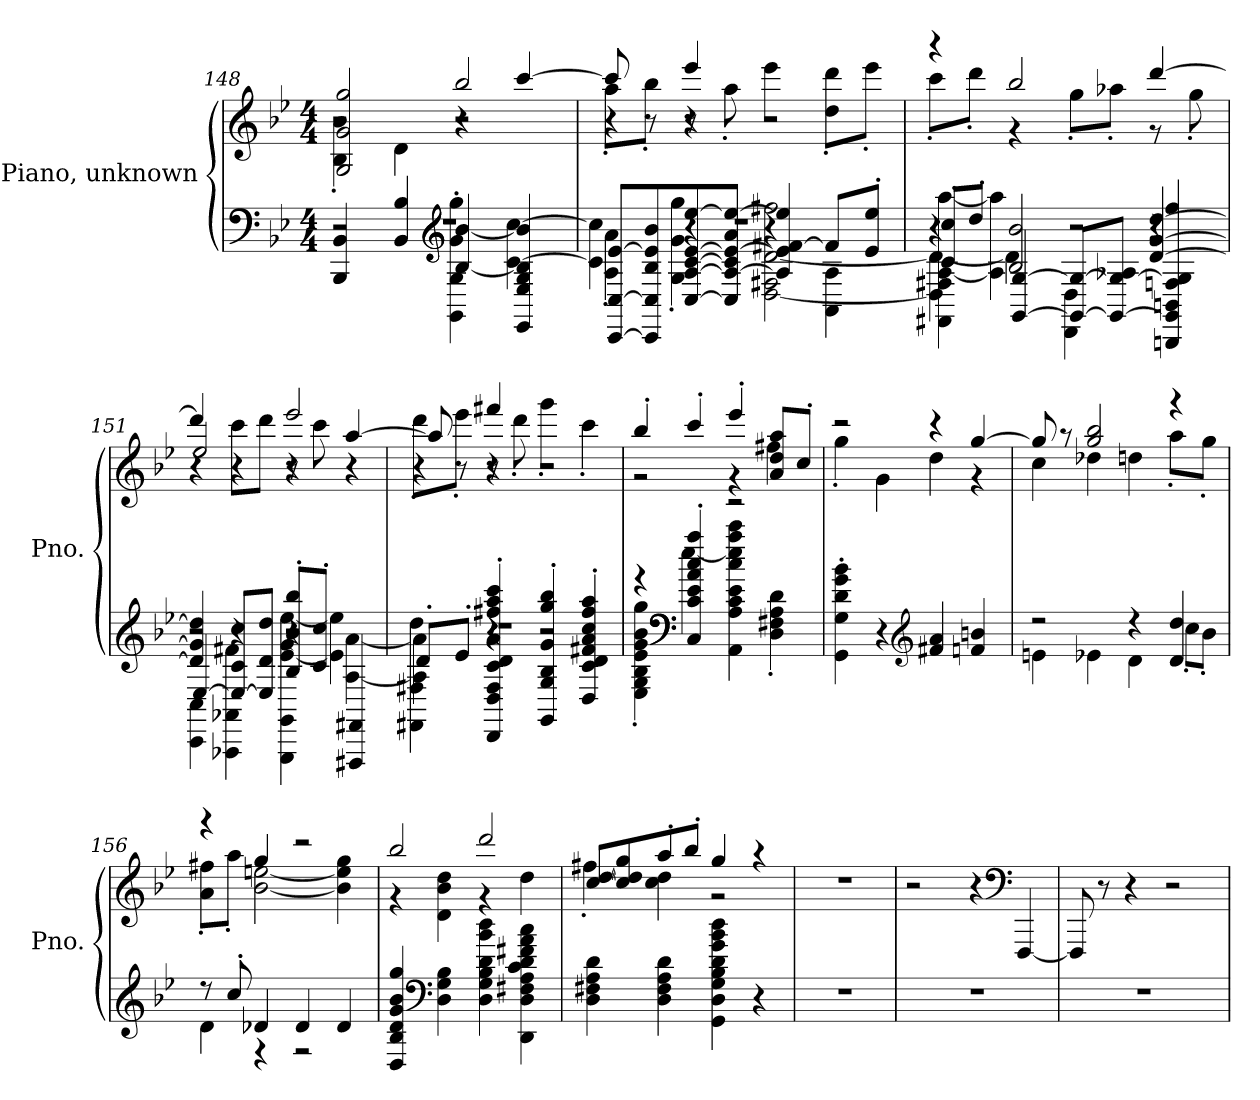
**kern	**kern
*part1	*part1
*staff2	*staff1
*I"Piano, unknown	*
*I'Pno.	*
*clefF4	*clefG2
*k[b-e-]	*k[b-e-]
*M4/4	*M4/4
=148	=148
*^	*^
*	*^	*	*^
1r	4BBB-/ 4BB-/	2r	2r	4B-\' 4b-\'	2G/ 2g/ 2gg/
.	4BB-/ 4B-/	.	.	4d\	.
*clefG2	*	*	*	*	*
.	[4B-/ [4b-/	4GG\' 4G\' 4g\' 4gg\'	4r	2r	2bb-/
.	4EE-/ 4E-/ 4G/ 4B-/] 4b-/]	[4c\ [4cc\	[4ccc/	.	.
!!LO:PB:g=z	!!	!!
=149	=149	=149	=149	=149	=149
*	*	*^	*	*	*
1r	4A\' 4a\'	[8CC/ [8C/ [8e-/L	4c\] 4cc\]	8ccc/]	8aa'\L	4r
.	.	8CC/] 8C/] 8B-/ 8e-/] 8b-/	.	8r	8bb-'\J	.
.	4r	[8C/ [8A/ [8c/ [8e-/ [8ee-/	4G\' 4g\' 4gg\'	4r	8r	4eee-/
.	.	8C/] 8A/_ 8c/] 8e-/_ 8a/ 8ee-/_J	.	.	8aa'\	.
.	[2D\ 2F#X\ [2d\ 2ff#X\	4A/] 4e-/] [4f#X/ 4ee-/]	4r	2r	4eee-\	2r
.	.	8f#/L]	4AA\ 4A\	.	8dd\' 8ddd\'L	.
.	.	8e-/' 8ee-/'J	.	.	8eee-'\J	.
*	*	*	*	*	*v	*v
=150	=150	=150	=150	=150	=150
4r	4D\] 4d\_	8c/' 8cc/'L	4FF#X\ 4F#X\ [4A\ [4aa\	4r	8ccc'\L
.	.	8dd'/J	.	.	8ddd'\J
2B-/ 2b-/	4d\]	[4GG/ [4G/	4A\] 4aa\]	2bb-/	4r
.	2r	8GG/_ 8G/_L	4DD\ 4D\	.	8gg'\L
.	.	8GG/_ 8G/_ 8A-X/J	.	.	8aa-X'\J
[4d/ [4g/ [4dd/	.	4BBBn/ 4GG/] 4BBn/ 4Fn/ 4G/] 4ff/	4r	[4ddd/	8r
.	.	.	.	.	8gg'\
=151	=151	=151	=151	=151	=151
*	*	*	*	*	*^
4d/] 4g/] 4dd/]	2r	[4E-/	4CC\ 4C\	4ddd/]	4r	2ee-/
4r	.	8E-/_ 8c/ 8cc/L	4AAA-X\ 4AA-X\ 4f#X\	4r	8ccc\L	.
.	.	8E-/] 8d/ 8dd/J	.	.	8ddd\J	.
2r	4r	8B-/' 8b-/' 8bb-/'L	4GGG\ 4GG\ [4e-\ 4g\ [4ee-\	2eee-/	8r	4r
.	.	8c/' 8cc/'J	.	.	8ccc\	.
.	[4A\ [4a\	4FFF#X/ 4FF#X/	4e-\] 4ee-\]	.	4r	[4aa/
!!LO:LB:g=z	!!	!!
=152	=152	=152	=152	=152	=152	=152
1r	4A\] 4a\]	8d'/L	4FF#X\ 4F#X\ 4dd\	4r	8ddd'\L	8aa/]
.	.	8e-'/J	.	.	8eee-'\J	8r
.	4r	4DD/' 4D/' 4F#/' 4c/' 4d/' 4a/' 4ff#X/' 4aa/' 4ccc/'	4r	4fff#X/	8r	4r
.	.	.	.	.	8ddd'\	.
.	2r	4GG/' 4G/' 4B-/' 4g/' 4gg/' 4bb-/'	2r	2r	4ggg'\	2r
.	.	4D/' 4c/' 4d/' 4f#X/' 4a/' 4cc/' 4ff#/' 4aa/'	.	.	4ccc'\	.
*	*v	*v	*v	*	*	*
*	*	*	*v	*v
=153	=153	=153	=153
4r	4E-\' 4G\' 4B-\' 4e-\' 4g\' 4b-\' 4gg\'	4bb-'/	2r
*clefF4	*	*	*
4C/' 4c/' 4e-/' 4a/' 4cc/' 4aa/'	[4ee-\	4ccc'/	.
2r	4AA\ 4A\ 4c\ 4e-\ 4cc\ 4ee-\] 4aa\ 4ccc\	4eee-'/	4r
.	4D\' 4F#X\' 4A\' 4d\'	8a/ 8dd/ 8aa/L	4ff#X\
.	.	8cc'/J	.
*v	*v	*	*
=154	=154	=154
4GG\' 4G\' 4d\' 4g\' 4b-\'	2r	4gg'\
4r	.	4g\
*clefG2	*	*
4f#X/ 4a/	4r	4dd\
4fn/ 4bn/	[4gg/	4r
=155	=155	=155
*^	*	*
2r	4en\	8gg/]	4cc\
.	.	8r	.
.	4e-X\	2gg/ 2bb-/	4dd-X\
4r	4d\	.	4ddn\
4d/ 4dd/	8cc'\L	4r	8aa'\L
.	8b-'\J	.	8gg'\J
!!LO:LB:g=z	!!
=156	=156	=156	=156
8r	4d\	4r	8a\' 8ff#X\'L
8cc'/	.	.	8aa'\J
4d-X/	4r	4gg/	[2b-\ [2een\
4d-/	2r	2r	.
4d-/	.	.	4b-\] 4ee\] 4gg\
*v	*v	*	*
=157	=157	=157
4D/ 4B-/ 4d/ 4g/ 4b-/ 4gg/	2bb-/	4r
*clefF4	*	*
4D\ 4G\ 4B-\	.	4d\ 4b-\ 4dd\
4D\ 4G\ 4B-\ 4d\ 4b-\ 4dd\	2ddd/	4r
4DD\ 4D\ 4F#X\ 4A\ 4c\ 4d\ 4f#X\ 4a\ 4cc\	.	4dd\
=158	=158	=158
4D\ 4F#X\ 4A\ 4d\	[8cc/ [8dd/L	4ff#X'\
.	8cc/] 8dd/] 8gg/	.
4D\ 4F#\ 4A\ 4d\	8aa'/	4cc\ 4dd\
.	8bb-'/J	.
4GG\ 4D\ 4G\ 4B-\ 4d\ 4g\ 4b-\ 4dd\	4gg/	2r
4r	4r	.
*	*v	*v
=159	=159
1r	1r
=160	=160
1r	2r
.	4r
*	*clefF4
.	[4FFF/
=161	=161
1r	8FFF/]
.	8r
.	4r
.	2r
=	=
*-	*-
